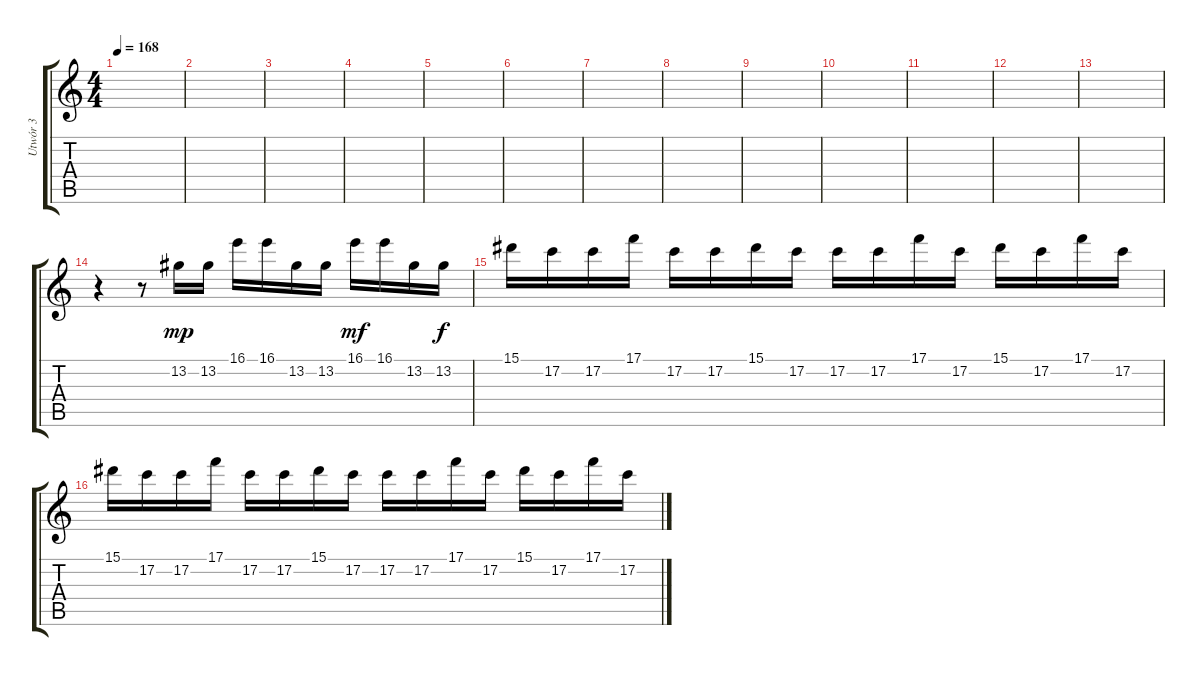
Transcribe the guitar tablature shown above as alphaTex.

\track ("Utwór 3" "Utwór 3") {instrument distortionguitar}
\staff {score tabs}
\tuning (C4 G3 Eb3 Bb2 F2 C2) {hide}
\ts (4 4)
\tempo 168
\clef g2
\ks c
|
|
|
|
|
|
|
|
|
|
|
|
|
r.4 r.8 13.2.16{dy mp} 13.2.16 16.1.16 16.1.16 13.2.16 13.2.16 16.1.16{dy mf} 16.1.16 13.2.16 13.2.16{dy f} |
15.1.16 17.2.16 17.2.16 17.1.16 17.2.16 17.2.16 15.1.16 17.2.16 17.2.16 17.2.16 17.1.16 17.2.16 15.1.16 17.2.16 17.1.16 17.2.16 |
15.1.16 17.2.16 17.2.16 17.1.16 17.2.16 17.2.16 15.1.16 17.2.16 17.2.16 17.2.16 17.1.16 17.2.16 15.1.16 17.2.16 17.1.16 17.2.16
